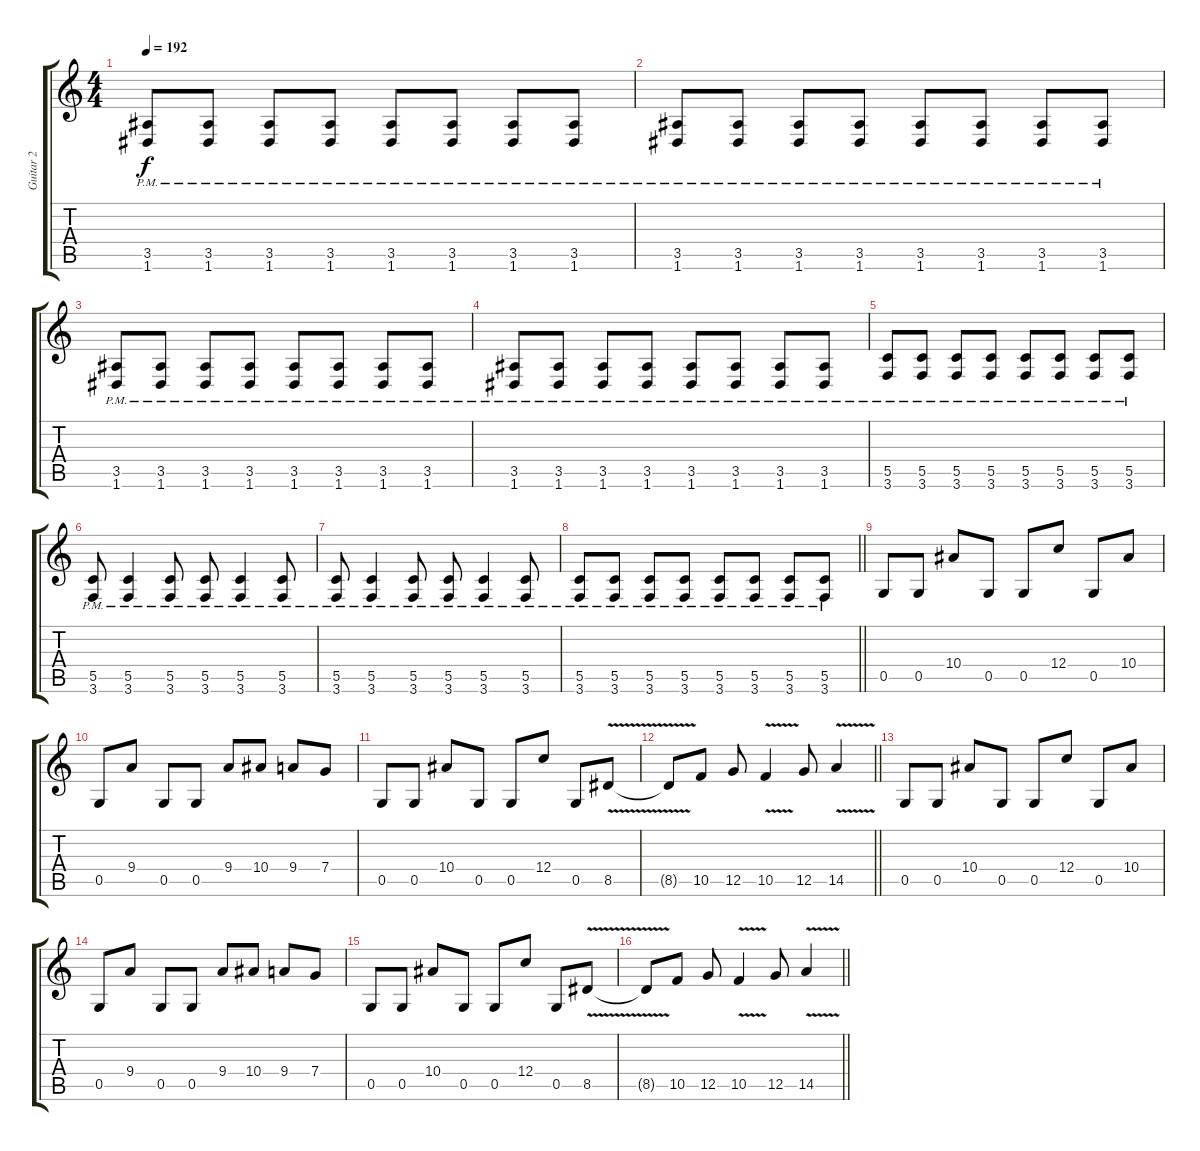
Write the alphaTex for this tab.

\track ("Guitar 2" "Guitar 2") {instrument distortionguitar}
\staff {score tabs}
\tuning (D4 A3 F3 C3 G2 D2) {hide}
\ts (4 4)
\tempo 192
\clef g2
\ks c
(3.5{pm} 1.6{pm}).8{dy f} (3.5{pm} 1.6{pm}).8 (3.5{pm} 1.6{pm}).8 (3.5{pm} 1.6{pm}).8 (3.5{pm} 1.6{pm}).8 (3.5{pm} 1.6{pm}).8 (3.5{pm} 1.6{pm}).8 (3.5{pm} 1.6{pm}).8 |
(3.5{pm} 1.6{pm}).8 (3.5{pm} 1.6{pm}).8 (3.5{pm} 1.6{pm}).8 (3.5{pm} 1.6{pm}).8 (3.5{pm} 1.6{pm}).8 (3.5{pm} 1.6{pm}).8 (3.5{pm} 1.6{pm}).8 (3.5{pm} 1.6{pm}).8 |
(3.5{pm} 1.6{pm}).8 (3.5{pm} 1.6{pm}).8 (3.5{pm} 1.6{pm}).8 (3.5{pm} 1.6{pm}).8 (3.5{pm} 1.6{pm}).8 (3.5{pm} 1.6{pm}).8 (3.5{pm} 1.6{pm}).8 (3.5{pm} 1.6{pm}).8 |
(3.5{pm} 1.6{pm}).8 (3.5{pm} 1.6{pm}).8 (3.5{pm} 1.6{pm}).8 (3.5{pm} 1.6{pm}).8 (3.5{pm} 1.6{pm}).8 (3.5{pm} 1.6{pm}).8 (3.5{pm} 1.6{pm}).8 (3.5{pm} 1.6{pm}).8 |
(5.5{pm} 3.6{pm}).8 (5.5{pm} 3.6{pm}).8 (5.5{pm} 3.6{pm}).8 (5.5{pm} 3.6{pm}).8 (5.5{pm} 3.6{pm}).8 (5.5{pm} 3.6{pm}).8 (5.5{pm} 3.6{pm}).8 (5.5{pm} 3.6{pm}).8 |
(5.5{pm} 3.6{pm}).8 (5.5{pm} 3.6{pm}).4 (5.5{pm} 3.6{pm}).8 (5.5{pm} 3.6{pm}).8 (5.5{pm} 3.6{pm}).4 (5.5{pm} 3.6{pm}).8 |
(5.5{pm} 3.6{pm}).8 (5.5{pm} 3.6{pm}).4 (5.5{pm} 3.6{pm}).8 (5.5{pm} 3.6{pm}).8 (5.5{pm} 3.6{pm}).4 (5.5{pm} 3.6{pm}).8 |
\barLineRight lightlight
(5.5{pm} 3.6{pm}).8 (5.5{pm} 3.6{pm}).8 (5.5{pm} 3.6{pm}).8 (5.5{pm} 3.6{pm}).8 (5.5{pm} 3.6{pm}).8 (5.5{pm} 3.6{pm}).8 (5.5{pm} 3.6{pm}).8 (5.5{pm} 3.6{pm}).8 |
\section ("" "")
0.5.8 0.5.8 10.4.8 0.5.8 0.5.8 12.4.8 0.5.8 10.4.8 |
0.5.8 9.4.8 0.5.8 0.5.8 9.4.8 10.4.8 9.4.8 7.4.8 |
0.5.8 0.5.8 10.4.8 0.5.8 0.5.8 12.4.8 0.5.8 8.5{v}.8 |
\barLineRight lightlight
8.5{t}.8 10.5.8 12.5.8 10.5{v}.4 12.5.8 14.5{v}.4 |
0.5.8 0.5.8 10.4.8 0.5.8 0.5.8 12.4.8 0.5.8 10.4.8 |
0.5.8 9.4.8 0.5.8 0.5.8 9.4.8 10.4.8 9.4.8 7.4.8 |
0.5.8 0.5.8 10.4.8 0.5.8 0.5.8 12.4.8 0.5.8 8.5{v}.8 |
\barLineRight lightlight
8.5{v t}.8 10.5.8 12.5.8 10.5{v}.4 12.5.8 14.5{v}.4
